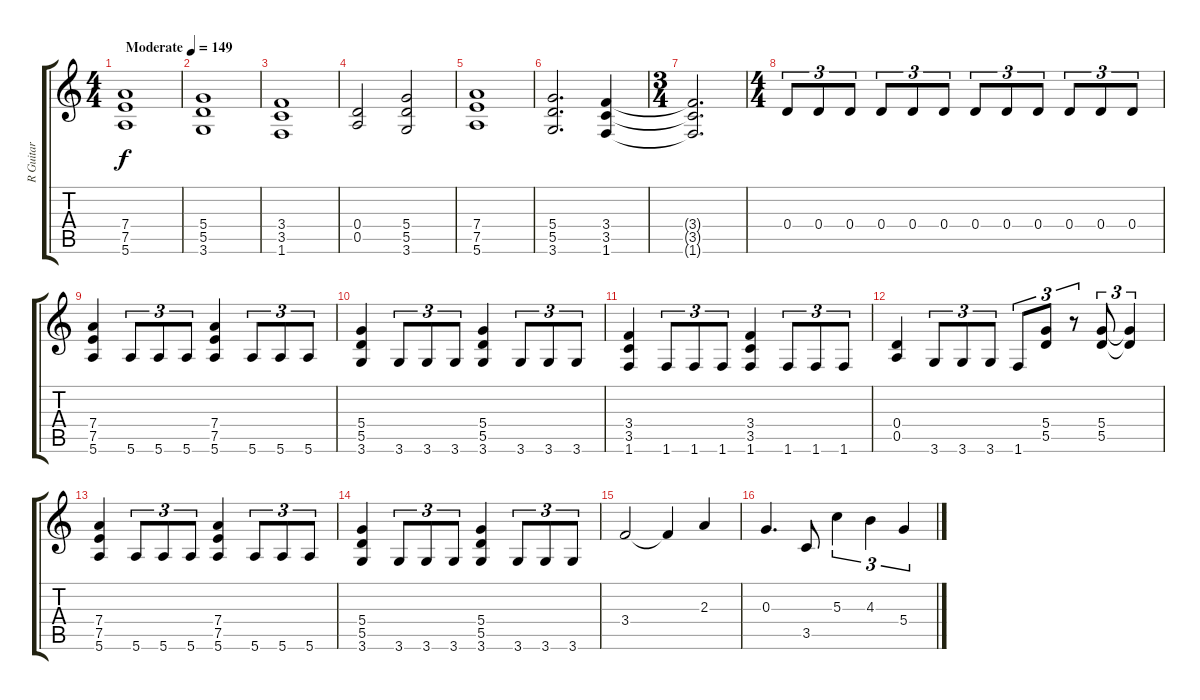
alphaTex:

\track ("R Guitar" "R Guitar") {instrument distortionguitar}
\staff {score tabs}
\tuning (E4 B3 G3 D3 A2 E2) {hide}
\ts (4 4)
\tempo (149 "Moderate")
\clef g2
\ks c
(7.4 7.5 5.6).1{dy f instrument distortionguitar} |
(5.4 5.5 3.6).1 |
(3.4 3.5 1.6).1 |
(0.4 0.5).2 (5.4 5.5 3.6).2 |
(7.4 7.5 5.6).1 |
(5.4 5.5 3.6).2{d} (3.4 3.5 1.6).4 |
\ts (3 4)
(3.4{t} 3.5{t} 1.6{t}).2{d} |
\ts (4 4)
0.4.8{tu (3 2)} 0.4.8{tu (3 2)} 0.4.8{tu (3 2)} 0.4.8{tu (3 2)} 0.4.8{tu (3 2)} 0.4.8{tu (3 2)} 0.4.8{tu (3 2)} 0.4.8{tu (3 2)} 0.4.8{tu (3 2)} 0.4.8{tu (3 2)} 0.4.8{tu (3 2)} 0.4.8{tu (3 2)} |
(7.4 7.5 5.6).4 5.6.8{tu (3 2)} 5.6.8{tu (3 2)} 5.6.8{tu (3 2)} (7.4 7.5 5.6).4 5.6.8{tu (3 2)} 5.6.8{tu (3 2)} 5.6.8{tu (3 2)} |
(5.4 5.5 3.6).4 3.6.8{tu (3 2)} 3.6.8{tu (3 2)} 3.6.8{tu (3 2)} (5.4 5.5 3.6).4 3.6.8{tu (3 2)} 3.6.8{tu (3 2)} 3.6.8{tu (3 2)} |
(3.4 3.5 1.6).4 1.6.8{tu (3 2)} 1.6.8{tu (3 2)} 1.6.8{tu (3 2)} (3.4 3.5 1.6).4 1.6.8{tu (3 2)} 1.6.8{tu (3 2)} 1.6.8{tu (3 2)} |
(0.4 0.5).4 3.6.8{tu (3 2)} 3.6.8{tu (3 2)} 3.6.8{tu (3 2)} 1.6.8{tu (3 2)} (5.4 5.5).8{tu (3 2)} r.8{tu (3 2)} (5.4 5.5).8{tu (3 2)} (5.4{t} 5.5{t}).4{tu (3 2)} |
(7.4 7.5 5.6).4 5.6.8{tu (3 2)} 5.6.8{tu (3 2)} 5.6.8{tu (3 2)} (7.4 7.5 5.6).4 5.6.8{tu (3 2)} 5.6.8{tu (3 2)} 5.6.8{tu (3 2)} |
(5.4 5.5 3.6).4 3.6.8{tu (3 2)} 3.6.8{tu (3 2)} 3.6.8{tu (3 2)} (5.4 5.5 3.6).4 3.6.8{tu (3 2)} 3.6.8{tu (3 2)} 3.6.8{tu (3 2)} |
3.4.2 3.4{t}.4 2.3.4 |
0.3.4{d} 3.5.8 5.3.4{tu (3 2)} 4.3.4{tu (3 2)} 5.4.4{tu (3 2)}
